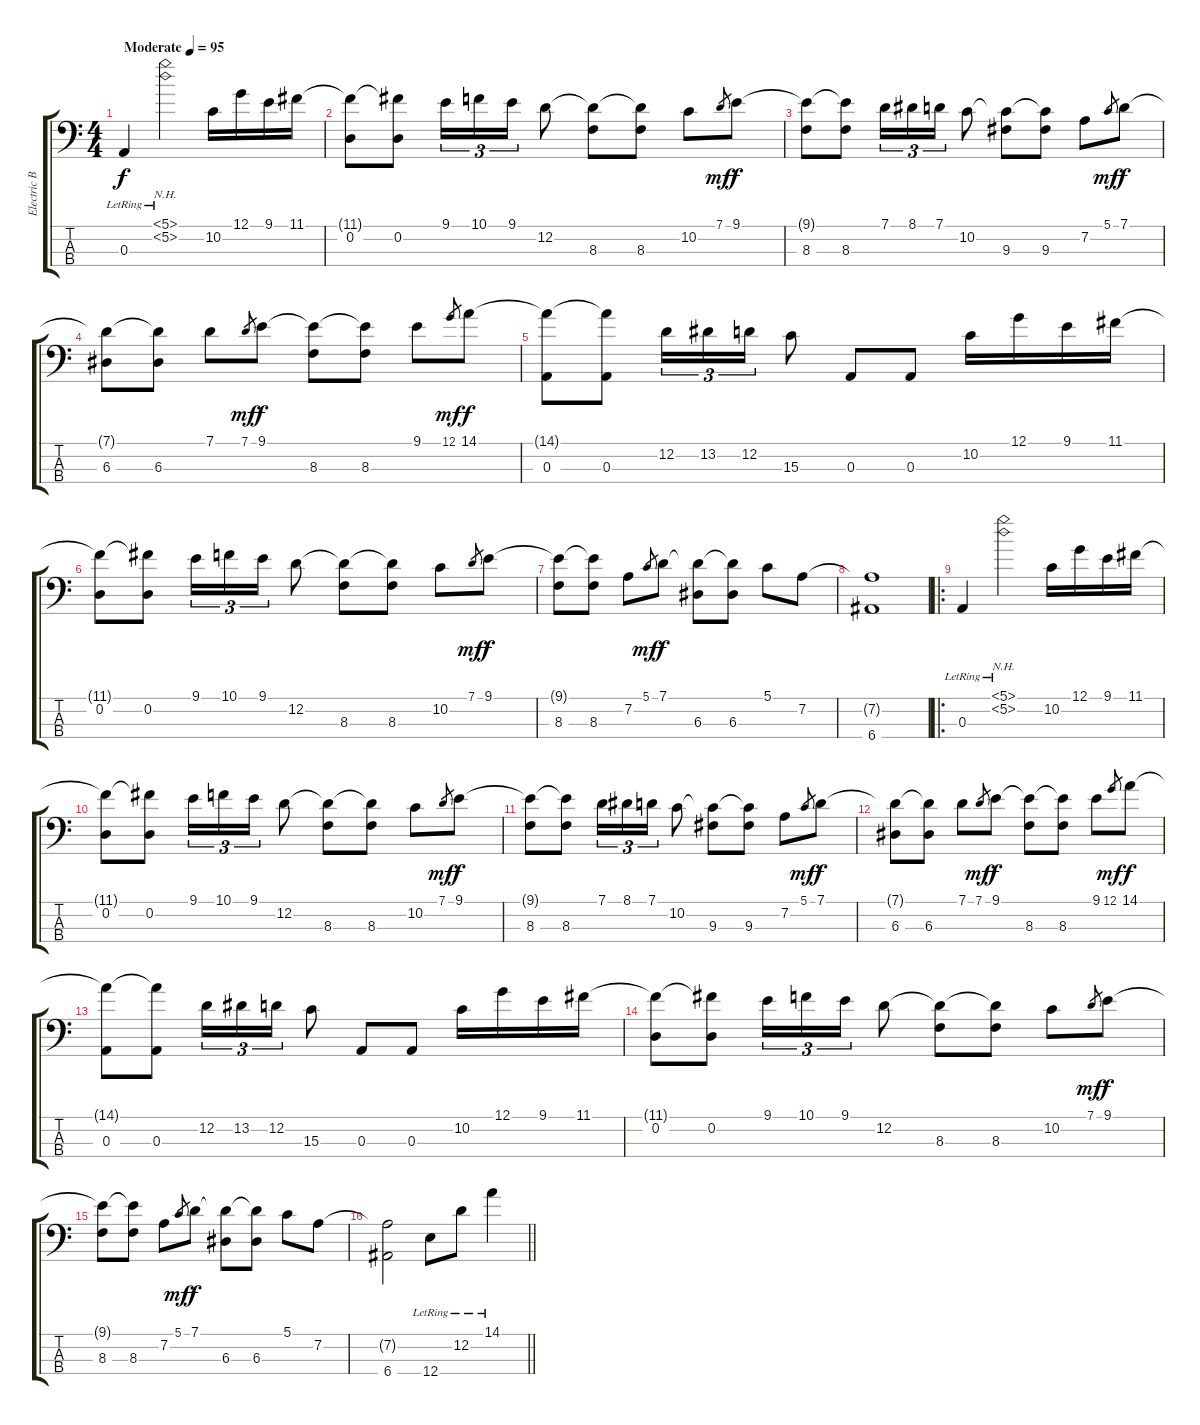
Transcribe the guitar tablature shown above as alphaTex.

\track ("Electric Bass" "Electric B") {instrument electricbassfinger}
\staff {score tabs}
\tuning (G2 D2 A1 E1) {hide}
\ts (4 4)
\tempo (95 "Moderate")
\clef f4
\ks c
0.3{lr}.4{dy f instrument electricbassfinger} (5.1{nh lr} 5.2{nh}).2 10.2.16 12.1.16 9.1.16 11.1.16 |
(11.1{t} 0.2).8 (11.1{t} 0.2).8 9.1.16{tu (3 2)} 10.1.16{tu (3 2)} 9.1.16{tu (3 2)} 12.2.8 (12.2{t} 8.3).8 (12.2{t} 8.3).8 10.2.8 7.1.8{gr dy mf} 9.1.8{dy f} |
(9.1{t} 8.3).8 (9.1{t} 8.3).8 7.1.16{tu (3 2)} 8.1.16{tu (3 2)} 7.1.16{tu (3 2)} 10.2.8 (10.2{t} 9.3).8 (10.2{t} 9.3).8 7.2.8 5.1.8{gr dy mf} 7.1.8{dy f} |
(7.1{t} 6.3).8 (7.1{t} 6.3).8 7.1.8 7.1.8{gr dy mf} 9.1.8{dy f} (9.1{t} 8.3).8 (9.1{t} 8.3).8 9.1.8 12.1.8{gr dy mf} 14.1.8{dy f} |
(14.1{t} 0.3).8 (14.1{t} 0.3).8 12.2.16{tu (3 2)} 13.2.16{tu (3 2)} 12.2.16{tu (3 2)} 15.3.8 0.3.8 0.3.8 10.2.16 12.1.16 9.1.16 11.1.16 |
(11.1{t} 0.2).8 (11.1{t} 0.2).8 9.1.16{tu (3 2)} 10.1.16{tu (3 2)} 9.1.16{tu (3 2)} 12.2.8 (12.2{t} 8.3).8 (12.2{t} 8.3).8 10.2.8 7.1.8{gr dy mf} 9.1.8{dy f} |
(9.1{t} 8.3).8 (9.1{t} 8.3).8 7.2.8 5.1.8{gr dy mf} 7.1.8{dy f} (7.1{t} 6.3).8 (7.1{t} 6.3).8 5.1.8 7.2.8 |
(7.2{t} 6.4).1 |
\ro
0.3{lr}.4 (5.1{nh lr} 5.2{nh}).2 10.2.16 12.1.16 9.1.16 11.1.16 |
(11.1{t} 0.2).8 (11.1{t} 0.2).8 9.1.16{tu (3 2)} 10.1.16{tu (3 2)} 9.1.16{tu (3 2)} 12.2.8 (12.2{t} 8.3).8 (12.2{t} 8.3).8 10.2.8 7.1.8{gr dy mf} 9.1.8{dy f} |
(9.1{t} 8.3).8 (9.1{t} 8.3).8 7.1.16{tu (3 2)} 8.1.16{tu (3 2)} 7.1.16{tu (3 2)} 10.2.8 (10.2{t} 9.3).8 (10.2{t} 9.3).8 7.2.8 5.1.8{gr dy mf} 7.1.8{dy f} |
(7.1{t} 6.3).8 (7.1{t} 6.3).8 7.1.8 7.1.8{gr dy mf} 9.1.8{dy f} (9.1{t} 8.3).8 (9.1{t} 8.3).8 9.1.8 12.1.8{gr dy mf} 14.1.8{dy f} |
(14.1{t} 0.3).8 (14.1{t} 0.3).8 12.2.16{tu (3 2)} 13.2.16{tu (3 2)} 12.2.16{tu (3 2)} 15.3.8 0.3.8 0.3.8 10.2.16 12.1.16 9.1.16 11.1.16 |
(11.1{t} 0.2).8 (11.1{t} 0.2).8 9.1.16{tu (3 2)} 10.1.16{tu (3 2)} 9.1.16{tu (3 2)} 12.2.8 (12.2{t} 8.3).8 (12.2{t} 8.3).8 10.2.8 7.1.8{gr dy mf} 9.1.8{dy f} |
(9.1{t} 8.3).8 (9.1{t} 8.3).8 7.2.8 5.1.8{gr dy mf} 7.1.8{dy f} (7.1{t} 6.3).8 (7.1{t} 6.3).8 5.1.8 7.2.8 |
\barLineRight lightlight
(7.2{t} 6.4).2 12.4{lr}.8 12.2{lr}.8 14.1{lr}.4
